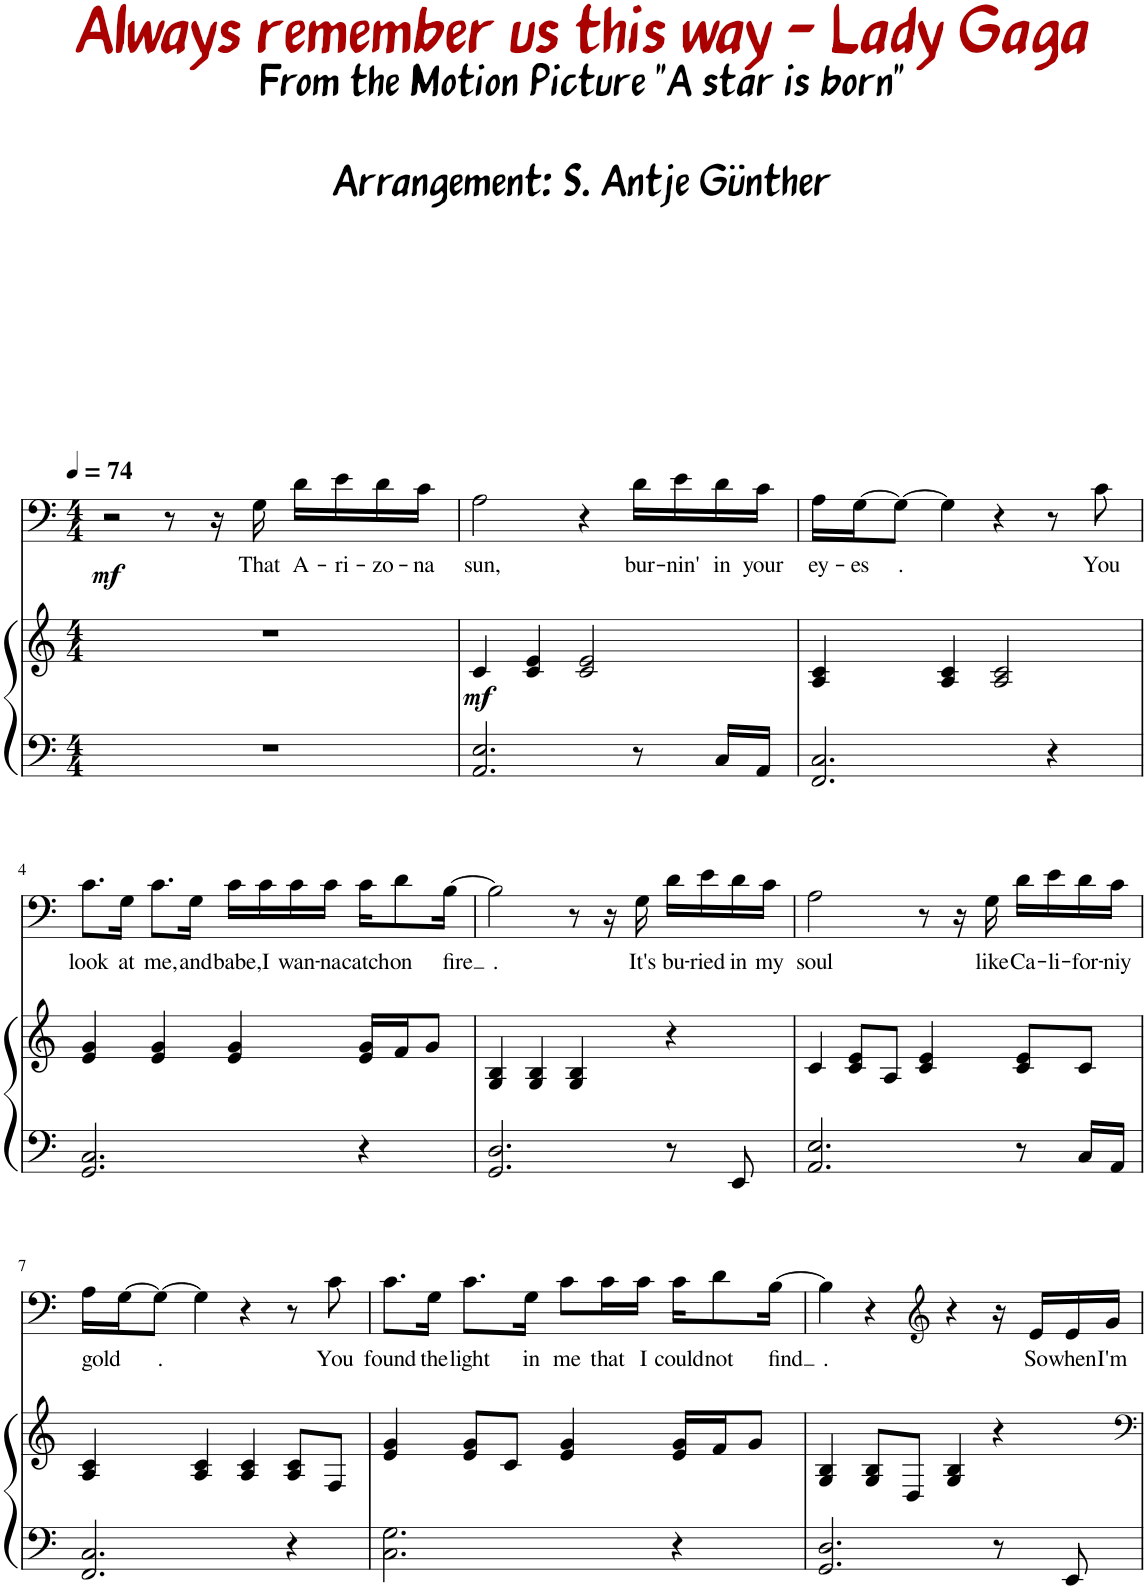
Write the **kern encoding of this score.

**kern	**kern	**dynam	**kern	**text	**dynam
*part2	*part2	*part2	*part1	*part1	*part1
*staff3	*staff2	*staff2/3	*staff1	*staff1	*staff1
*I"Piano	*	*	*I"Soprano	*	*
*I'Pno	*	*	*I'S	*	*
*clefF4	*clefG2	*	*clefF4	*	*
*k[]	*k[]	*	*k[]	*	*
*M4/4	*M4/4	*	*M4/4	*	*
*MM74	*MM74	*	*MM74	*	*
=1	=1	=1	=1	=1	=1
!	!	!	!	!	!LO:DY:b
1r	1r	.	2r	.	mf
.	.	.	8r	.	.
.	.	.	16r	.	.
!	!	!	!	!LO:LY:b	!
.	.	.	16G\	That	.
!	!	!	!	!LO:LY:b	!
.	.	.	16d\LL	A-	.
!	!	!	!	!LO:LY:b	!
.	.	.	16e\	-ri-	.
!	!	!	!	!LO:LY:b	!
.	.	.	16d\	-zo-	.
!	!	!	!	!LO:LY:b	!
.	.	.	16c\JJ	-na	.
=2	=2	=2	=2	=2	=2
!	!	!LO:DY:b	!	!LO:LY:b	!
2.AA/ 2.E/	4c/	mf	2A\	sun,	.
.	4c/ 4e/	.	.	.	.
.	2c/ 2e/	.	4r	.	.
!	!	!	!	!LO:LY:b	!
8r	.	.	16d\LL	bur-	.
!	!	!	!	!LO:LY:b	!
.	.	.	16e\	-nin'	.
!	!	!	!	!LO:LY:b	!
16C/LL	.	.	16d\	in	.
!	!	!	!	!LO:LY:b	!
16AA/JJ	.	.	16c\JJ	your	.
=3	=3	=3	=3	=3	=3
!	!	!	!	!LO:LY:b	!
2.FF/ 2.C/	4A/ 4c/	.	16A\LL	ey-	.
!	!	!	!	!LO:LY:b	!
.	.	.	[16G\J	-es	.
!	!	!	!	!LO:LY:b	!
.	.	.	8G\J_	.	.
.	4A/ 4c/	.	4G\]	.	.
.	2A/ 2c/	.	4r	.	.
4r	.	.	8r	.	.
!	!	!	!	!LO:LY:b	!
.	.	.	8c\	You	.
!!LO:LB:g=z
=4	=4	=4	=4	=4	=4
!	!	!	!	!LO:LY:b	!
2.GG/ 2.C/	4e/ 4g/	.	8.c\L	look	.
!	!	!	!	!LO:LY:b	!
.	.	.	16G\Jk	at	.
!	!	!	!	!LO:LY:b	!
.	4e/ 4g/	.	8.c\L	me,	.
!	!	!	!	!LO:LY:b	!
.	.	.	16G\Jk	and	.
!	!	!	!	!LO:LY:b	!
.	4e/ 4g/	.	16c\LL	babe,	.
!	!	!	!	!LO:LY:b	!
.	.	.	16c\	I	.
!	!	!	!	!LO:LY:b	!
.	.	.	16c\	wan-	.
!	!	!	!	!LO:LY:b	!
.	.	.	16c\JJ	-na	.
!	!	!	!	!LO:LY:b	!
4r	16e/ 16g/LL	.	16c\KL	catch	.
!	!	!	!	!LO:LY:b	!
.	16f/J	.	8d\	on	.
.	8g/J	.	.	.	.
!	!	!	!	!LO:LY:b	!
.	.	.	[16B\Jk	fire	.
=5	=5	=5	=5	=5	=5
!	!	!	!	!LO:LY:b	!
2.GG/ 2.D/	4G/ 4B/	.	2B\]	.	.
.	4G/ 4B/	.	.	.	.
.	4G/ 4B/	.	8r	.	.
.	.	.	16r	.	.
!	!	!	!	!LO:LY:b	!
.	.	.	16G\	It's	.
!	!	!	!	!LO:LY:b	!
8r	4r	.	16d\LL	bu-	.
!	!	!	!	!LO:LY:b	!
.	.	.	16e\	-ried	.
!	!	!	!	!LO:LY:b	!
8EE/	.	.	16d\	in	.
!	!	!	!	!LO:LY:b	!
.	.	.	16c\JJ	my	.
=6	=6	=6	=6	=6	=6
!	!	!	!	!LO:LY:b	!
2.AA/ 2.E/	4c/	.	2A\	soul	.
.	8c/ 8e/L	.	.	.	.
.	8A/J	.	.	.	.
.	4c/ 4e/	.	8r	.	.
.	.	.	16r	.	.
!	!	!	!	!LO:LY:b	!
.	.	.	16G\	like	.
!	!	!	!	!LO:LY:b	!
8r	8c/ 8e/L	.	16d\LL	Ca-	.
!	!	!	!	!LO:LY:b	!
.	.	.	16e\	-li-	.
!	!	!	!	!LO:LY:b	!
16C/LL	8c/J	.	16d\	-for-	.
!	!	!	!	!LO:LY:b	!
16AA/JJ	.	.	16c\JJ	-niy	.
!!LO:LB:g=z
=7	=7	=7	=7	=7	=7
!	!	!	!	!LO:LY:b	!
2.FF/ 2.C/	4A/ 4c/	.	16A\LL	gold	.
.	.	.	[16G\J	.	.
!	!	!	!	!LO:LY:b	!
.	.	.	8G\J_	.	.
.	4A/ 4c/	.	4G\]	.	.
.	4A/ 4c/	.	4r	.	.
4r	8A/ 8c/L	.	8r	.	.
!	!	!	!	!LO:LY:b	!
.	8F/J	.	8c\	You	.
=8	=8	=8	=8	=8	=8
!	!	!	!	!LO:LY:b	!
2.C\ 2.G\	4e/ 4g/	.	8.c\L	found	.
!	!	!	!	!LO:LY:b	!
.	.	.	16G\Jk	the	.
!	!	!	!	!LO:LY:b	!
.	8e/ 8g/L	.	8.c\L	light	.
.	8c/J	.	.	.	.
!	!	!	!	!LO:LY:b	!
.	.	.	16G\Jk	in	.
!	!	!	!	!LO:LY:b	!
.	4e/ 4g/	.	8c\L	me	.
!	!	!	!	!LO:LY:b	!
.	.	.	16c\L	that	.
!	!	!	!	!LO:LY:b	!
.	.	.	16c\JJ	I	.
!	!	!	!	!LO:LY:b	!
4r	16e/ 16g/LL	.	16c\KL	could	.
!	!	!	!	!LO:LY:b	!
.	16f/J	.	8d\	not	.
.	8g/J	.	.	.	.
!	!	!	!	!LO:LY:b	!
.	.	.	[16B\Jk	find	.
=9	=9	=9	=9	=9	=9
!	!	!	!	!LO:LY:b	!
2.GG/ 2.D/	4G/ 4B/	.	4B\]	.	.
.	8G/ 8B/L	.	4r	.	.
.	8D/J	.	.	.	.
*	*	*	*clefG2	*	*
.	4G/ 4B/	.	4r	.	.
8r	4r	.	16r	.	.
!	!	!	!	!LO:LY:b	!
.	.	.	16e/LL	So	.
!	!	!	!	!LO:LY:b	!
8EE/	.	.	16e/	when	.
!	!	!	!	!LO:LY:b	!
.	.	.	16g/JJ	I'm	.
=	=	=	=	=	=
*-	*-	*-	*-	*-	*-
